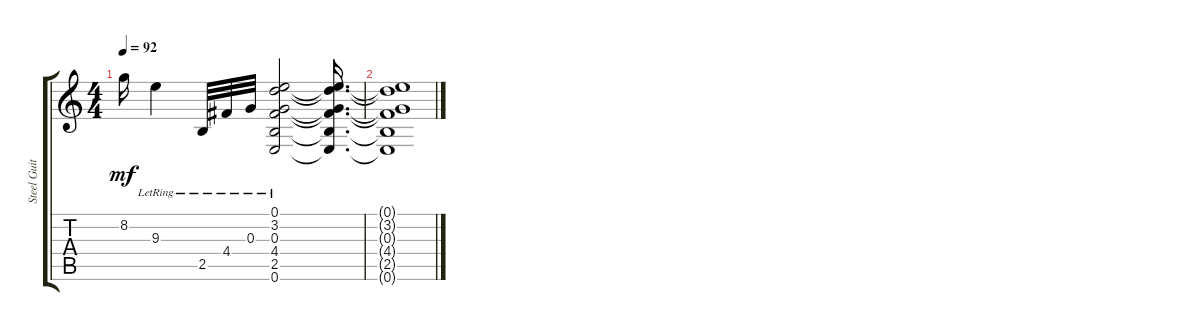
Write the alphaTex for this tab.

\track ("Steel Guitar" "Steel Guit") {instrument acousticguitarsteel}
\staff {score tabs}
\tuning (E4 B3 G3 D3 A2 E2) {hide}
\ts (4 4)
\tempo 92
\clef g2
\ks c
8.2{t}.16{dy mf} 9.3{lr}.4 2.5{lr}.32 4.4{lr}.32 0.3{lr}.32 (0.1{lr} 3.2{lr} 0.3{lr} 4.4{lr} 2.5{lr} 0.6{lr}).2 (0.1{t} 3.2{t} 0.3{t} 4.4{t} 2.5{t} 0.6{t}).16{d} |
(0.1{t} 3.2{t} 0.3{t} 4.4{t} 2.5{t} 0.6{t}).1
